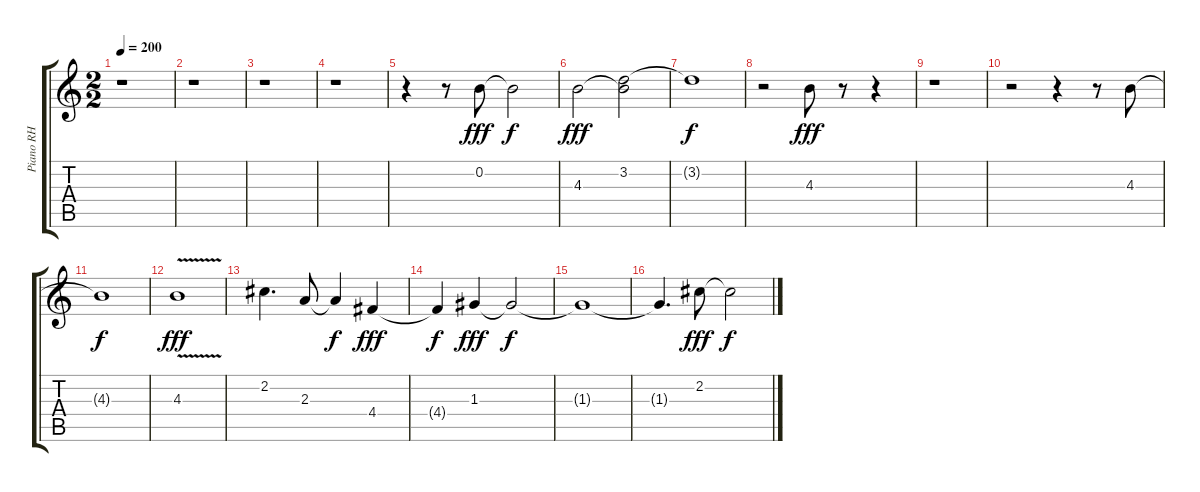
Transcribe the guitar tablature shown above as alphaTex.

\track ("Piano RH" "Piano RH") {instrument acousticgrandpiano}
\staff {score tabs}
\tuning (E5 B4 G4 D4 A3 E3) {hide}
\ts (2 2)
\tempo 200
\clef g2
\ks c
r.1{dy fff} |
r.1 |
r.1 |
r.1 |
r.4 r.8 0.2.8 0.2{t}.2{dy f} |
4.3.2{dy fff} (3.2 4.3{t}).2 |
3.2{t}.1{dy f} |
r.2 4.3.8{dy fff} r.8 r.4 |
r.1 |
r.2 r.4 r.8 4.3.8 |
4.3{t}.1{dy f} |
4.3{v}.1{dy fff} |
2.2.4{d} 2.3.8 2.3{t}.4{dy f} 4.4.4{dy fff} |
4.4{t}.4{dy f} 1.3.4{dy fff} 1.3{t}.2{dy f} |
1.3{t}.1 |
1.3{t}.4{d} 2.2.8{dy fff} 2.2{t}.2{dy f}
